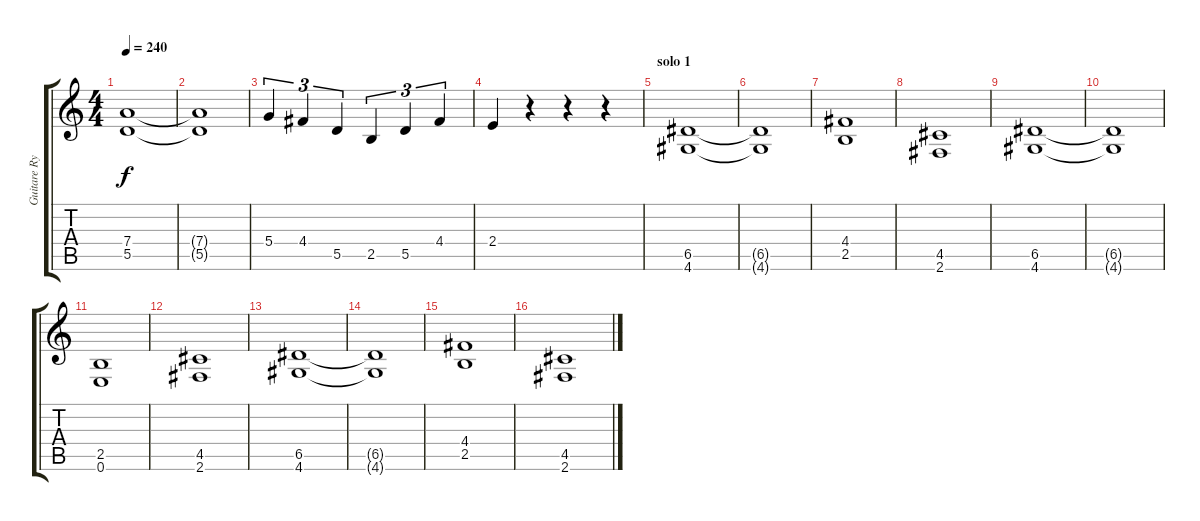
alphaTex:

\track ("Guitare Rythme" "Guitare Ry") {instrument overdrivenguitar}
\staff {score tabs}
\tuning (E4 B3 G3 D3 A2 E2) {hide}
\ts (4 4)
\tempo 240
\clef g2
\ks c
(7.4 5.5).1{dy f} |
(7.4{t} 5.5{t}).1 |
5.4.4{tu (3 2)} 4.4.4{tu (3 2)} 5.5.4{tu (3 2)} 2.5.4{tu (3 2)} 5.5.4{tu (3 2)} 4.4.4{tu (3 2)} |
2.4.4 r.4 r.4 r.4 |
\section ("" "solo 1")
(6.5 4.6).1 |
(6.5{t} 4.6{t}).1 |
(4.4 2.5).1 |
(4.5 2.6).1 |
(6.5 4.6).1 |
(6.5{t} 4.6{t}).1 |
(2.5 0.6).1 |
(4.5 2.6).1 |
(6.5 4.6).1 |
(6.5{t} 4.6{t}).1 |
(4.4 2.5).1 |
(4.5 2.6).1
